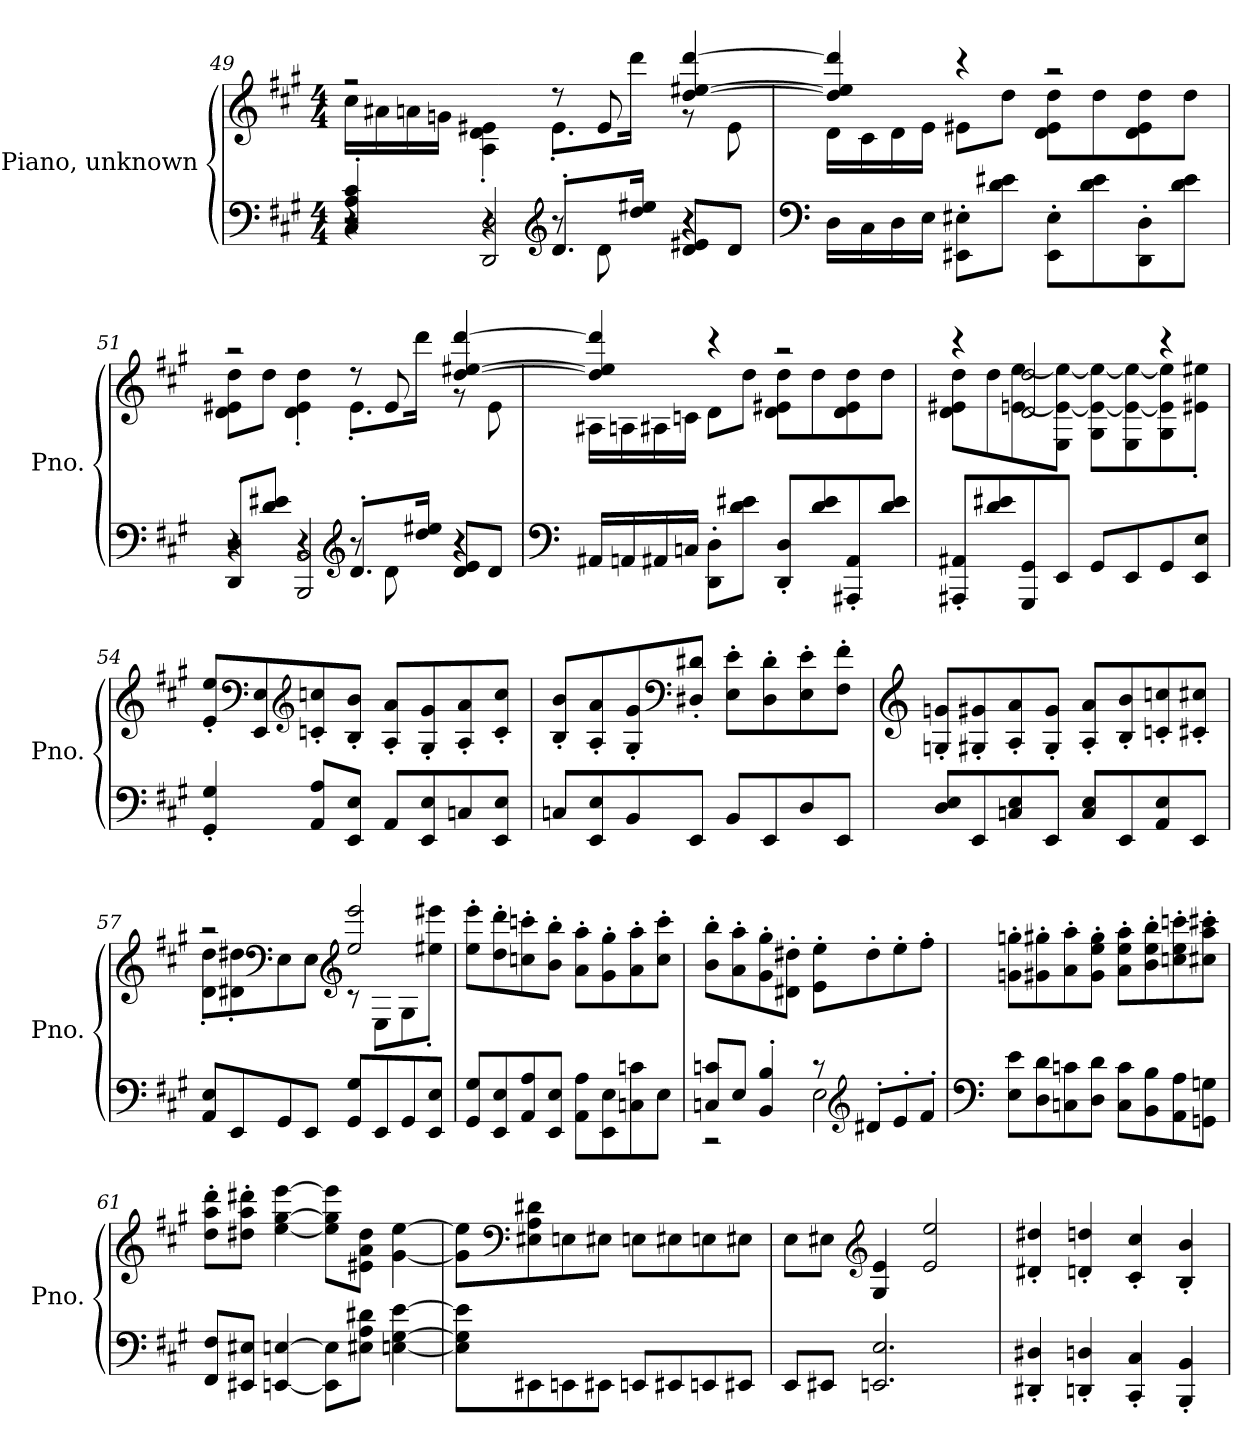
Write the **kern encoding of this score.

**kern	**kern
*part1	*part1
*staff2	*staff1
*I"Piano, unknown	*
*I'Pno.	*
*clefF4	*clefG2
*k[f#c#g#]	*k[f#c#g#]
*M4/4	*M4/4
=49	=49
*^	*^
*	*^	*	*
4C#/' 4A/' 4c#/'	2r	4r	2r	16cc#\LL
.	.	.	.	16a#X\
.	.	.	.	16an\
.	.	.	.	16gn\JJ
4r	.	2DD/ 2D/	.	4A\' 4d\' 4e#X\'
*clefG2	*	*	*	*
8.d'/L	8r	.	8r	8.e#'\L
.	8d\	.	8e#/	.
16dd/ 16ee#X/Jk	.	.	.	16ddd\Jk
8d/ 8e#X/L	4r	4r	[4dd/ [4ee#X/ [4ddd/	8r
8d/J	.	.	.	8e#\
*v	*v	*v	*	*
!!LO:LB:g=z	!!
=50	=50	=50
*clefF4	*	*
16D\LL	4dd/] 4ee#/] 4ddd/]	16d\LL
16C#\	.	16c#\
16D\	.	16d\
16E\JJ	.	16e\JJ
8EE#X\' 8E#X\'L	4r	8e#X\L
8d\ 8e#X\J	.	8dd\J
8EE#\' 8E#\'L	2r	8d\ 8e#\ 8dd\L
8d\ 8e#\	.	8dd\
8DD\' 8D\'	.	8d\ 8e#\ 8dd\
8d\ 8e#\J	.	8dd\J
=51	=51	=51
*^	*	*
*	*^	*	*
8DD/' 8D/'L	2r	4r	2r	8d\ 8e#X\ 8dd\L
8d/ 8e#X/J	.	.	.	8dd\J
4r	.	2BBB/ 2BB/	.	4d\' 4e#\' 4dd\'
*clefG2	*	*	*	*
8.d'/L	8r	.	8r	8.e#'\L
.	8d\	.	8e#/	.
16dd/ 16ee#X/Jk	.	.	.	16ddd\Jk
8d/ 8e#/L	4r	4r	[4dd/ [4ee#X/ [4ddd/	8r
8d/J	.	.	.	8e#\
*v	*v	*v	*	*
!!LO:PB:g=z	!!
=52	=52	=52
*clefF4	*	*
16AA#X/LL	4dd/] 4ee#/] 4ddd/]	16A#X\LL
16AAn/	.	16An\
16AA#X/	.	16A#X\
16Cn/JJ	.	16cn\JJ
8DD\' 8D\'L	4r	8d\L
8d\ 8e#X\J	.	8dd\J
8DD/' 8D/'L	2r	8d\ 8e#X\ 8dd\L
8d/ 8e#/	.	8dd\
8AAA#X/' 8AA#/'	.	8d\ 8e#\ 8dd\
8d/ 8e#/J	.	8dd\J
=53	=53	=53
8AAA#X/' 8AA#X/'L	4r	8d\ 8e#X\ 8dd\L
8d/ 8e#X/	.	8dd\
8GGG#/ 8GG#/	2d/ 2dd/	[8en\ [8ee\
8EE/J	.	8E\ 8e\_ 8ee\_J
8GG#/L	.	8G#\ 8e\_ 8ee\_L
8EE/	.	8E\ 8e\_ 8ee\_
8GG#/	4r	8G#\ 8e\] 8ee\]
8EE/ 8E/J	.	8e#X\' 8ee#X\'J
*	*v	*v
!!LO:LB:g=z
=54	=54
4GG#/' 4G#/'	8e/' 8ee/'L
*	*clefF4
.	8EE/ 8E/
*	*clefG2
8AA/ 8A/L	8cn/' 8ccn/'
8EE/ 8E/J	8B/' 8b/'J
8AA/L	8A/' 8a/'L
8EE/ 8E/	8G#/' 8g#/'
8Cn/	8A/' 8a/'
8EE/ 8E/J	8c/' 8cc/'J
=55	=55
8Cn/L	8B/' 8b/'L
8EE/ 8E/	8A/' 8a/'
8BB/	8G#/' 8g#/'
*	*clefF4
8EE/J	8D#X/' 8d#X/'J
8BB/L	8E\' 8e\'L
8EE/	8D#\' 8d#\'
8D/	8E\' 8e\'
8EE/J	8F#\' 8f#\'J
=56	=56
*	*clefG2
8D/ 8E/L	8Gn/' 8gn/'L
8EE/	8G#X/' 8g#X/'
8Cn/ 8E/	8A/' 8a/'
8EE/J	8G#/' 8g#/'J
8C/ 8E/L	8A/' 8a/'L
8EE/	8B/' 8b/'
8AA/ 8E/	8cn/' 8ccn/'
8EE/J	8c#X/' 8cc#X/'J
!!LO:LB:g=z
=57	=57
*	*^
8AA/ 8E/L	2r	8d\' 8dd\'L
8EE/	.	8d#X\' 8dd#X\'
*	*clefF4	*
8GG#/	.	8E\
8EE/J	.	8E\J
*	*clefG2	*
8GG#/ 8G#/L	2ee/ 2eee/	8r
8EE/	.	8E\L
8GG#/	.	8G#\
8EE/ 8E/J	.	8ee#X\' 8eee#X\'J
*	*v	*v
=58	=58
8GG#/ 8G#/L	8ee\' 8eee\'L
8EE/ 8E/	8dd\' 8ddd\'
8AA/ 8A/	8ccn\' 8cccn\'
8EE/ 8E/J	8b\' 8bb\'J
8AA\ 8A\L	8a\' 8aa\'L
8EE\ 8E\	8g#\' 8gg#\'
8Cn\ 8cn\	8a\' 8aa\'
8E\J	8cc\' 8ccc\'J
=59	=59
*^	*
8Cn/ 8cn/L	2r	8b\' 8bb\'L
8E/J	.	8a\' 8aa\'
4BB/' 4B/'	.	8g#\' 8gg#\'
.	.	8d#X\' 8dd#X\'J
8r	2E\	8e\' 8ee\'L
*clefG2	*	*
8d#X'/L	.	8dd#'\
8e'/	.	8ee'\
8f#'/J	.	8ff#'\J
*v	*v	*
!!LO:LB:g=z
=60	=60
*clefF4	*
8E\ 8e\L	8gn\' 8ggn\'L
8D\ 8d\	8g#X\' 8gg#X\'
8Cn\ 8cn\	8a\' 8aa\'
8D\ 8d\J	8g#\' 8ee\' 8gg#\'J
8C\ 8c\L	8a\' 8ee\' 8aa\'L
8BB\ 8B\	8b\' 8ee\' 8bb\'
8AA\ 8A\	8ccn\' 8ee\' 8cccn\'
8GGn\ 8Gn\J	8cc#X\' 8aa\' 8ccc#X\'J
=61	=61
8FF#/ 8F#/L	8dd\' 8aa\' 8ddd\'L
8EE#X/ 8E#X/J	8dd#X\' 8aa\' 8ddd#X\'J
[4EEn/ [4En/	[4ee\ [4gg#\ [4eee\
8EE\] 8E\]L	8ee\] 8gg#\] 8eee\]L
8E#X\ 8A\ 8d#X\J	8e#X\ 8a\ 8dd#\J
[4En\ [4G#\ [4e\	[4g#\ [4ee\
=62	=62
8E\] 8G#\] 8e\]L	8g#\] 8ee\]L
*	*clefF4
8EE#X\	8E#X\ 8A\ 8d#X\
8EEn\	8En\
8EE#X\J	8E#X\J
8EEn/L	8En\L
8EE#X/	8E#X\
8EEn/	8En\
8EE#X/J	8E#X\J
!!LO:LB:g=z
=63	=63
8EE/L	8E\L
8EE#X/J	8E#X\J
*	*clefG2
2.EEn/ 2.E/	4G#/ 4e/
.	2e/ 2ee/
=64	=64
4DD#X/' 4D#X/'	4d#X/' 4dd#X/'
4DDn/' 4Dn/'	4dn/' 4ddn/'
4CC#/' 4C#/'	4c#/' 4cc#/'
4BBB/' 4BB/'	4B/' 4b/'
=	=
*-	*-
